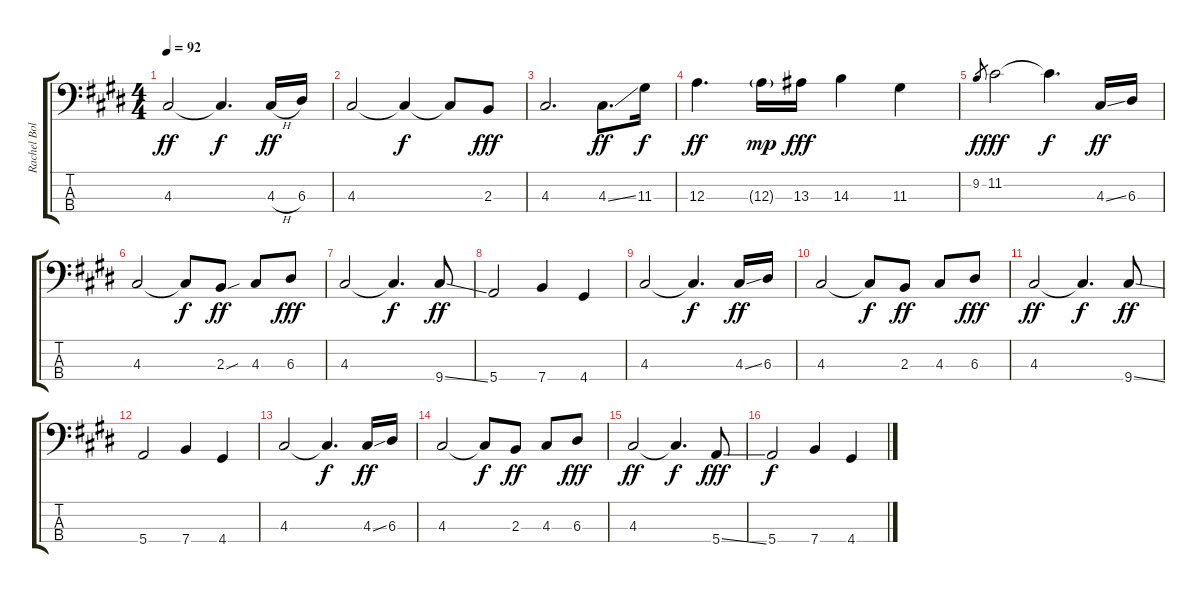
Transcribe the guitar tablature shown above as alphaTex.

\track ("Rachel Bolan" "Rachel Bol") {instrument electricbasspick}
\staff {score tabs}
\tuning (G2 D2 A1 E1) {hide}
\ts (4 4)
\tempo 92
\clef f4
\ks e
4.3.2{dy ff volume 16 instrument electricbasspick} 4.3{t}.4{d dy f} 4.3{h}.16{dy ff} 6.3.16 |
4.3.2 4.3{t}.4{dy f} 4.3{t}.8 2.3.8{dy fff} |
4.3.2{d} 4.3{ss}.8{d dy ff} 11.3.16{dy f} |
12.3.4{d dy ff} 12.3{g}.16{dy mp} 13.3.16{dy fff} 14.3.4 11.3.4 |
9.2.8{gr dy f} 11.2.2{dy fff} 11.2{t}.4{d dy f} 4.3{ss}.16{dy ff} 6.3.16 |
4.3.2 4.3{t}.8{dy f} 2.3{sou}.8{dy ff} 4.3.8 6.3.8{dy fff} |
4.3.2 4.3{t}.4{d dy f} 9.4{ss}.8{dy ff} |
5.4.2 7.4.4 4.4.4 |
4.3.2 4.3{t}.4{d dy f} 4.3{ss}.16{dy ff} 6.3.16 |
4.3.2 4.3{t}.8{dy f} 2.3.8{dy ff} 4.3.8 6.3.8{dy fff} |
4.3.2{dy ff} 4.3{t}.4{d dy f} 9.4{ss}.8{dy ff} |
5.4.2 7.4.4 4.4.4 |
4.3.2 4.3{t}.4{d dy f} 4.3{ss}.16{dy ff} 6.3.16 |
4.3.2 4.3{t}.8{dy f} 2.3.8{dy ff} 4.3.8 6.3.8{dy fff} |
4.3.2{dy ff} 4.3{t}.4{d dy f} 5.4{ss}.8{dy fff} |
5.4.2{dy f} 7.4.4 4.4.4
